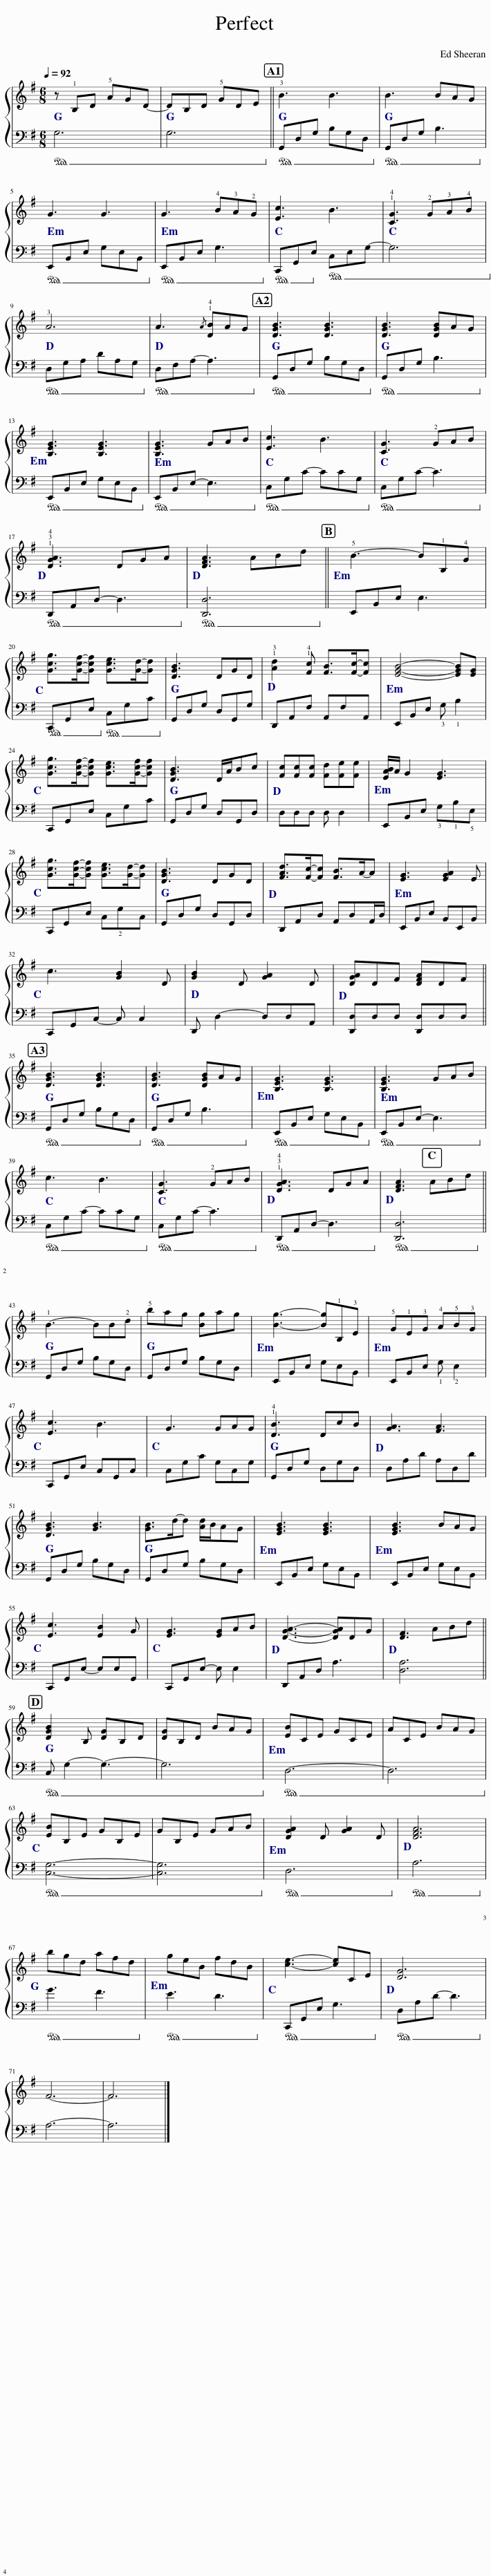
X:1
%%score { 1 | 2 }
L:1/8
Q:1/4=92
M:6/8
I:linebreak $
K:G
V:1 treble
V:2 bass
V:1
 z !1!B,D !5!AGD- | DB,D !5!GDE || !3!B3 B3 | B3 BAG |$ G3 G3 | %5
 G3 !4!B!3!A!2!G | [Ec]3 B3 | !1!!4![CG]3 !2!G!3!A!4!B |$ !3!A6 | A3{/A} !1!!4![DB]AG | %10
 [DGB]3 [DGB]3 | [DGB]3 [DGB]AG |$ [B,EG]3 [B,EG]3 | [B,EG]3 GAB | [Ec]3 B3 | %15
 [CG]3 !2!GAB |$ !1!!3!!4![DGA]3 DGA | [DFA]3 ABd || !5!B3- B!1!B,!4!G |$ [Gcg]>[Gcf]-[Gcf] [Gce]>[Gd]-[Gd] | %20
 [DGB]3 DGD | !1!!3![Ad]2 !1!!4![Fc] [FB]>[Fc]-[Fc] | [EGB]4- [EGB][EG] |$ [Gcg]>[Gcf]-[Gcf] [Gce]>[G-c-f][Gcf] | [DGB]3 D/A/Bc | %25
 [Fc][Fc][Fc] [Fd][Fe][Fe] | [EAB]/A/ G2 [EG]3 |$ [Gcg]>[Gcf]-[Gcf] [Gce]>[Gd]-[Gd] | [DGB]3 DGD | [FAd]>[Fc]-[Fc] [FB]>A-A | %30
 [EG]3 [EGA]2 E |$ c3 [GB]2 D | [GB]2 D [GA]2 D | [DGA]DF [DFA]DF ||$ [DGB]3 [DGB]3 | %35
 [DGB]3 [DGB]AG | [B,EG]3 [B,EG]3 | [B,EG]3 GAB |$ c3 B3 | [CG]3 !2!GAB | %40
 !1!!3!!4![DGA]3 DGA | [DFA]3 ABd ||$ !1!B3- BB!2!d | !5!bag [Bg]ag | [Bg]3- [Bg]!1!B,!3!E | %45
 !5!G!1!E!3!G !4!A!5!B!3!G |$ [Ec]3 B3 | G3 GAG | !1!!4![DB]3 DcB | [GA]3 [FA]3 |$ %50
 [DGB]3 [GB]3 | [GB]>d-d [Ad]/B/AG | [EGB]3 [EGB]3 | [EGB]3 BAG |$ [Ec]3 [EB]2 G | %55
 [EG]3 [EG]AB | [DGA]3- [DGA]DG | [DF]3 ABd ||$ [DGB]2 B, [DG]B,D | [DG]B,D BAG | %60
 [EB]CE GCE | ACE BAG |$ [EB]B,E GB,E | GB,E GAB | [DGA]2 D [GA]2 D | %65
 [DFA]6 |$ bgd afd | geB fdB | [ce]3- [ce]CE | [DG]6 |$ %70
 F6- | F6 |] %72
V:2
!ped! G,6!ped-up! | G,6 ||!ped! G,,D,G, B,G,D,!ped-up! |!ped! G,,D,G, B,3!ped-up! |$!ped! E,,B,,E, G,E,B,,!ped-up! | %5
!ped! E,,B,,E, G,3!ped-up! |!ped! C,,G,,E,!ped! C,E,G,-!ped-up! | G,6 |$!ped! D,G,A, DA,G,!ped-up! |!ped! D,F,A,- A,3!ped-up! | %10
!ped! G,,D,G, B,G,D,!ped-up! |!ped! G,,D,G, B,3!ped-up! |$!ped! E,,B,,E, G,E,B,,!ped-up! |!ped! E,,B,,E,- E,3!ped-up! |!ped! C,G,C- CCG,!ped-up! | %15
!ped! C,G,C- C3!ped-up! |$!ped! D,,A,,D,- D,3!ped-up! |!ped! [D,,D,]6!ped-up! || E,,B,,E, E,3 |$!ped! C,,G,,E,!ped! C,G,C!ped-up! | %20
 G,,D,G, D,G,,G, | D,,A,,F, A,,F,A,, | E,,B,,E, !3!G, !1!B,2 |$ C,,G,,E, C,G,C | G,,D,G, D,G,,D, | %25
 D,D,D, D, D,2 | E,,B,,E, !3!G,!1!B,!5!E, |$ C,,G,,E, C,!2!G,C, | G,,D,G, D,G,,D, | D,,A,,D, A,,D,A,,/D,/ | %30
 E,,B,,E, B,,E,,B,, |$ C,,G,,C,- C, C,2 | D,, D,2- D,D,A,, | [D,,D,]D,D, [D,,D,]D,D, ||$!ped! G,,D,G, B,G,D,!ped-up! | %35
!ped! G,,D,G, B,3!ped-up! |!ped! E,,B,,E, G,E,B,,!ped-up! |!ped! E,,B,,E,- E,3!ped-up! |$!ped! C,G,C- CCG,!ped-up! |!ped! C,G,C- C3!ped-up! | %40
!ped! D,,A,,D,- D,3!ped-up! |!ped! [D,,D,]6!ped-up! ||$ G,,D,G, B,G,D, | G,,D,G, B,G,D, | E,,B,,E, G,E,B,, | %45
 E,,B,,E, !1!G, !2!E,2 |$ C,,G,,E, C,G,,C, | C,G,C G,C,G, | G,,D,G, D,G,D, | D,A,D A,D,D |$ %50
 G,,D,G, B,G,D, | G,,D,G, B,G,D, | E,,B,,E, G,E,B,, | E,,B,,E, G,E,B,, |$ C,,G,,E,- E,E,G,, | %55
 C,,G,,E,- E, E,2 | D,,A,,D, A,3 | [D,A,]6 ||$!ped! C, G,2- G,3-!ped-up! | G,6 | %60
!ped! D,6-!ped-up! | D,6 |$!ped! [C,G,]6-!ped-up! | [C,G,]6 |!ped! D,6!ped-up! | %65
!ped! A,6!ped-up! |$!ped! G3 F3!ped-up! |!ped! E3 D3!ped-up! |!ped! C,,G,,E, G,3!ped-up! |!ped! D,A,D- D3!ped-up! |$ %70
 A,6- | A,6 |] %72
